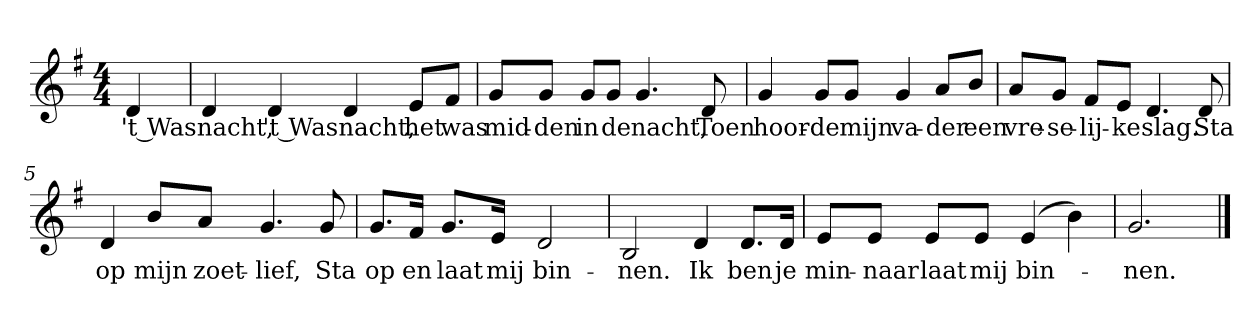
**kern	**text
*part1	*part1
*staff1	*staff1
*clefG2	*
*k[f#]	*
*G:	*
*M4/4	*
*MM120	*
=	=
4d	't Was
=1	=1
4d	nacht,
4d	't Was
4d	nacht,
8e/L	het
8f#/J	was
=2	=2
8g/L	mid-
8g/J	-den
8g/L	in
8g/J	de
4.g	nacht,
8d	Toen
=3	=3
4g	hoor-
8g/L	-de
8g/J	mijn
4g	va-
8a/L	-der
8b/J	een
=4	=4
8a/L	vre-
8g/J	-se-
8f#/L	-lij-
8e/J	-ke
4.d	slag.
8d	Sta
=5	=5
4d	op
8b/L	mijn
8a/J	zoet-
4.g	-lief,
8g	Sta
=6	=6
8.g/L	op
16f#/Jk	en
8.g/L	laat
16e/Jk	mij
2d	bin-
=7	=7
2B	-nen.
4d	Ik
8.d/L	ben
16d/Jk	je
=8	=8
8e/L	min-
8e/J	-naar
8e/L	laat
8e/J	mij
(4e	bin-
4b)	.
=9	=9
2.g	-nen.
==	==
*-	*-
